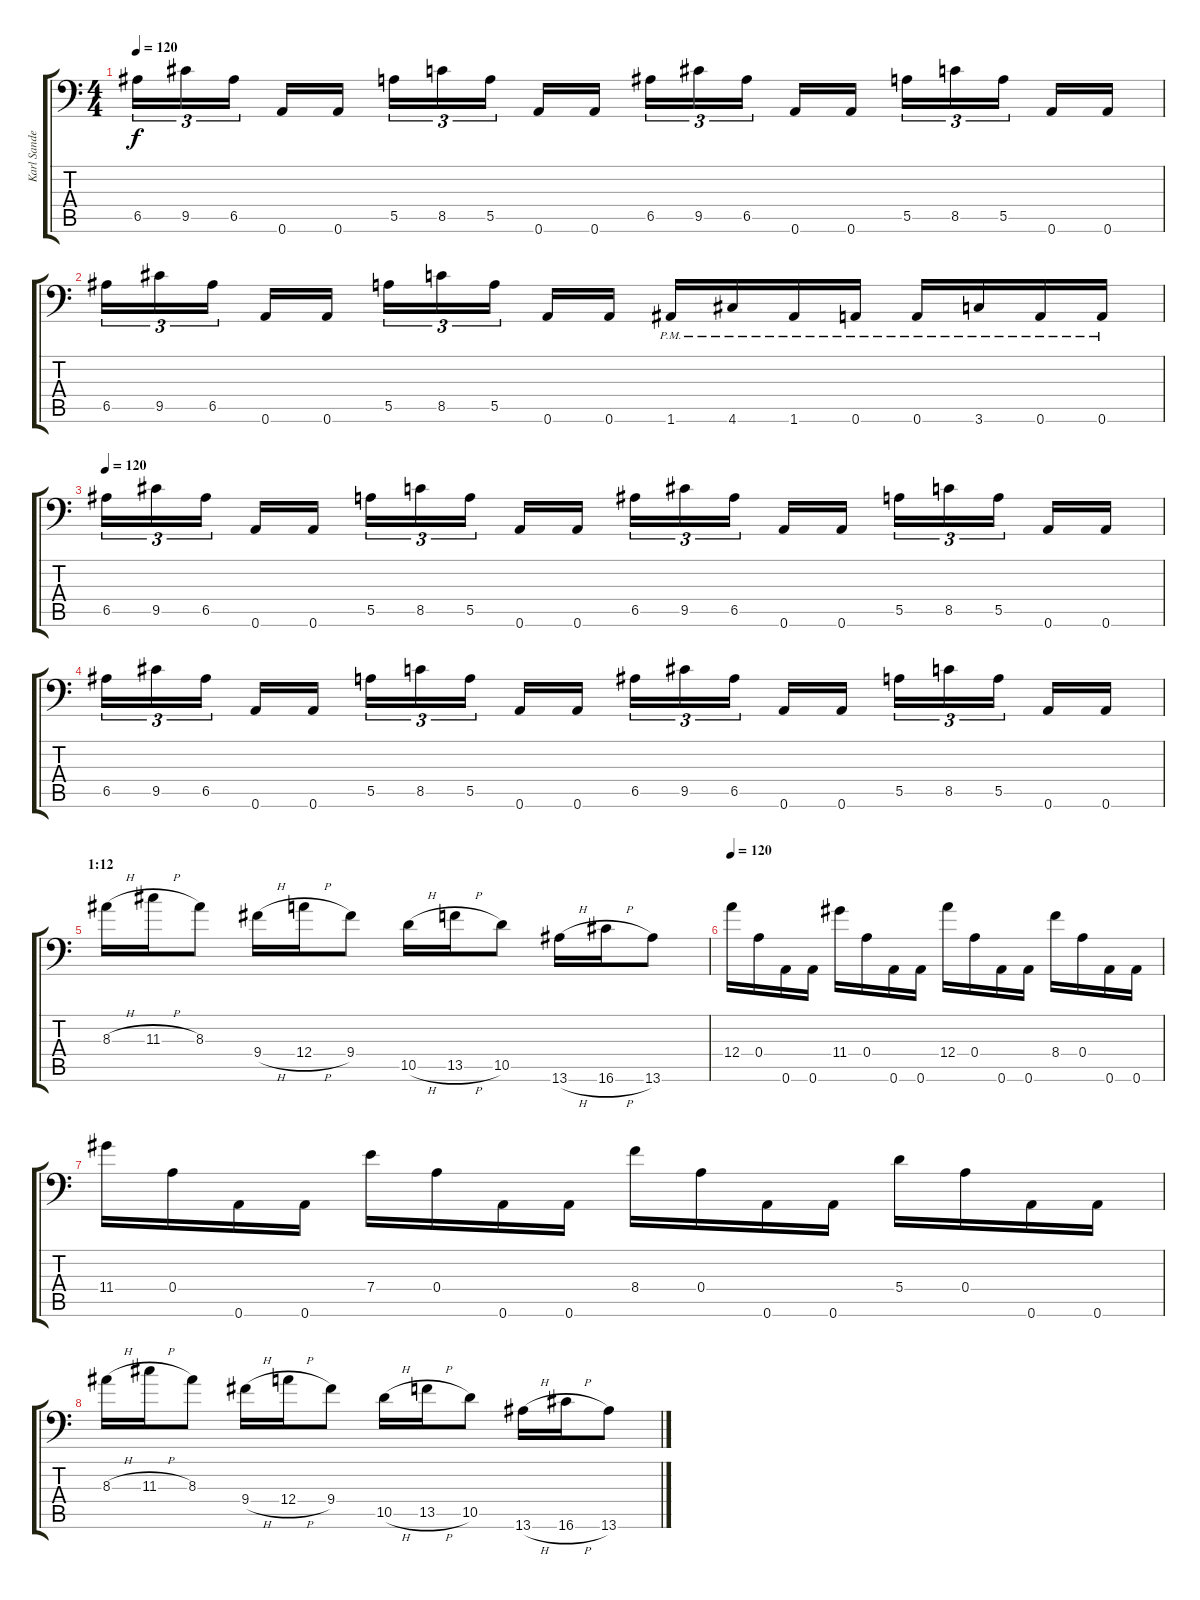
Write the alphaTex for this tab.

\track ("Karl Sanders" "Karl Sande") {instrument distortionguitar}
\staff {score tabs}
\tuning (B3 Gb3 D3 A2 E2 A1) {hide}
\ts (4 4)
\tempo 120
\clef f4
\ks c
6.5.16{tu (3 2) dy f} 9.5.16{tu (3 2)} 6.5.16{tu (3 2)} 0.6.16 0.6.16 5.5.16{tu (3 2)} 8.5.16{tu (3 2)} 5.5.16{tu (3 2)} 0.6.16 0.6.16 6.5.16{tu (3 2)} 9.5.16{tu (3 2)} 6.5.16{tu (3 2)} 0.6.16 0.6.16 5.5.16{tu (3 2)} 8.5.16{tu (3 2)} 5.5.16{tu (3 2)} 0.6.16 0.6.16 |
6.5.16{tu (3 2)} 9.5.16{tu (3 2)} 6.5.16{tu (3 2)} 0.6.16 0.6.16 5.5.16{tu (3 2)} 8.5.16{tu (3 2)} 5.5.16{tu (3 2)} 0.6.16 0.6.16 1.6{pm}.16 4.6{pm}.16 1.6{pm}.16 0.6{pm}.16 0.6{pm}.16 3.6{pm}.16 0.6{pm}.16 0.6{pm}.16 |
\tempo 120
6.5.16{tu (3 2)} 9.5.16{tu (3 2)} 6.5.16{tu (3 2)} 0.6.16 0.6.16 5.5.16{tu (3 2)} 8.5.16{tu (3 2)} 5.5.16{tu (3 2)} 0.6.16 0.6.16 6.5.16{tu (3 2)} 9.5.16{tu (3 2)} 6.5.16{tu (3 2)} 0.6.16 0.6.16 5.5.16{tu (3 2)} 8.5.16{tu (3 2)} 5.5.16{tu (3 2)} 0.6.16 0.6.16 |
6.5.16{tu (3 2)} 9.5.16{tu (3 2)} 6.5.16{tu (3 2)} 0.6.16 0.6.16 5.5.16{tu (3 2)} 8.5.16{tu (3 2)} 5.5.16{tu (3 2)} 0.6.16 0.6.16 6.5.16{tu (3 2)} 9.5.16{tu (3 2)} 6.5.16{tu (3 2)} 0.6.16 0.6.16 5.5.16{tu (3 2)} 8.5.16{tu (3 2)} 5.5.16{tu (3 2)} 0.6.16 0.6.16 |
\section ("" "1:12")
8.3{h}.16 11.3{h}.16 8.3.8 9.4{h}.16 12.4{h}.16 9.4.8 10.5{h}.16 13.5{h}.16 10.5.8 13.6{h}.16 16.6{h}.16 13.6.8 |
\tempo 120
12.4.16 0.4.16 0.6.16 0.6.16 11.4.16 0.4.16 0.6.16 0.6.16 12.4.16 0.4.16 0.6.16 0.6.16 8.4.16 0.4.16 0.6.16 0.6.16 |
11.4.16 0.4.16 0.6.16 0.6.16 7.4.16 0.4.16 0.6.16 0.6.16 8.4.16 0.4.16 0.6.16 0.6.16 5.4.16 0.4.16 0.6.16 0.6.16 |
8.3{h}.16 11.3{h}.16 8.3.8 9.4{h}.16 12.4{h}.16 9.4.8 10.5{h}.16 13.5{h}.16 10.5.8 13.6{h}.16 16.6{h}.16 13.6.8
